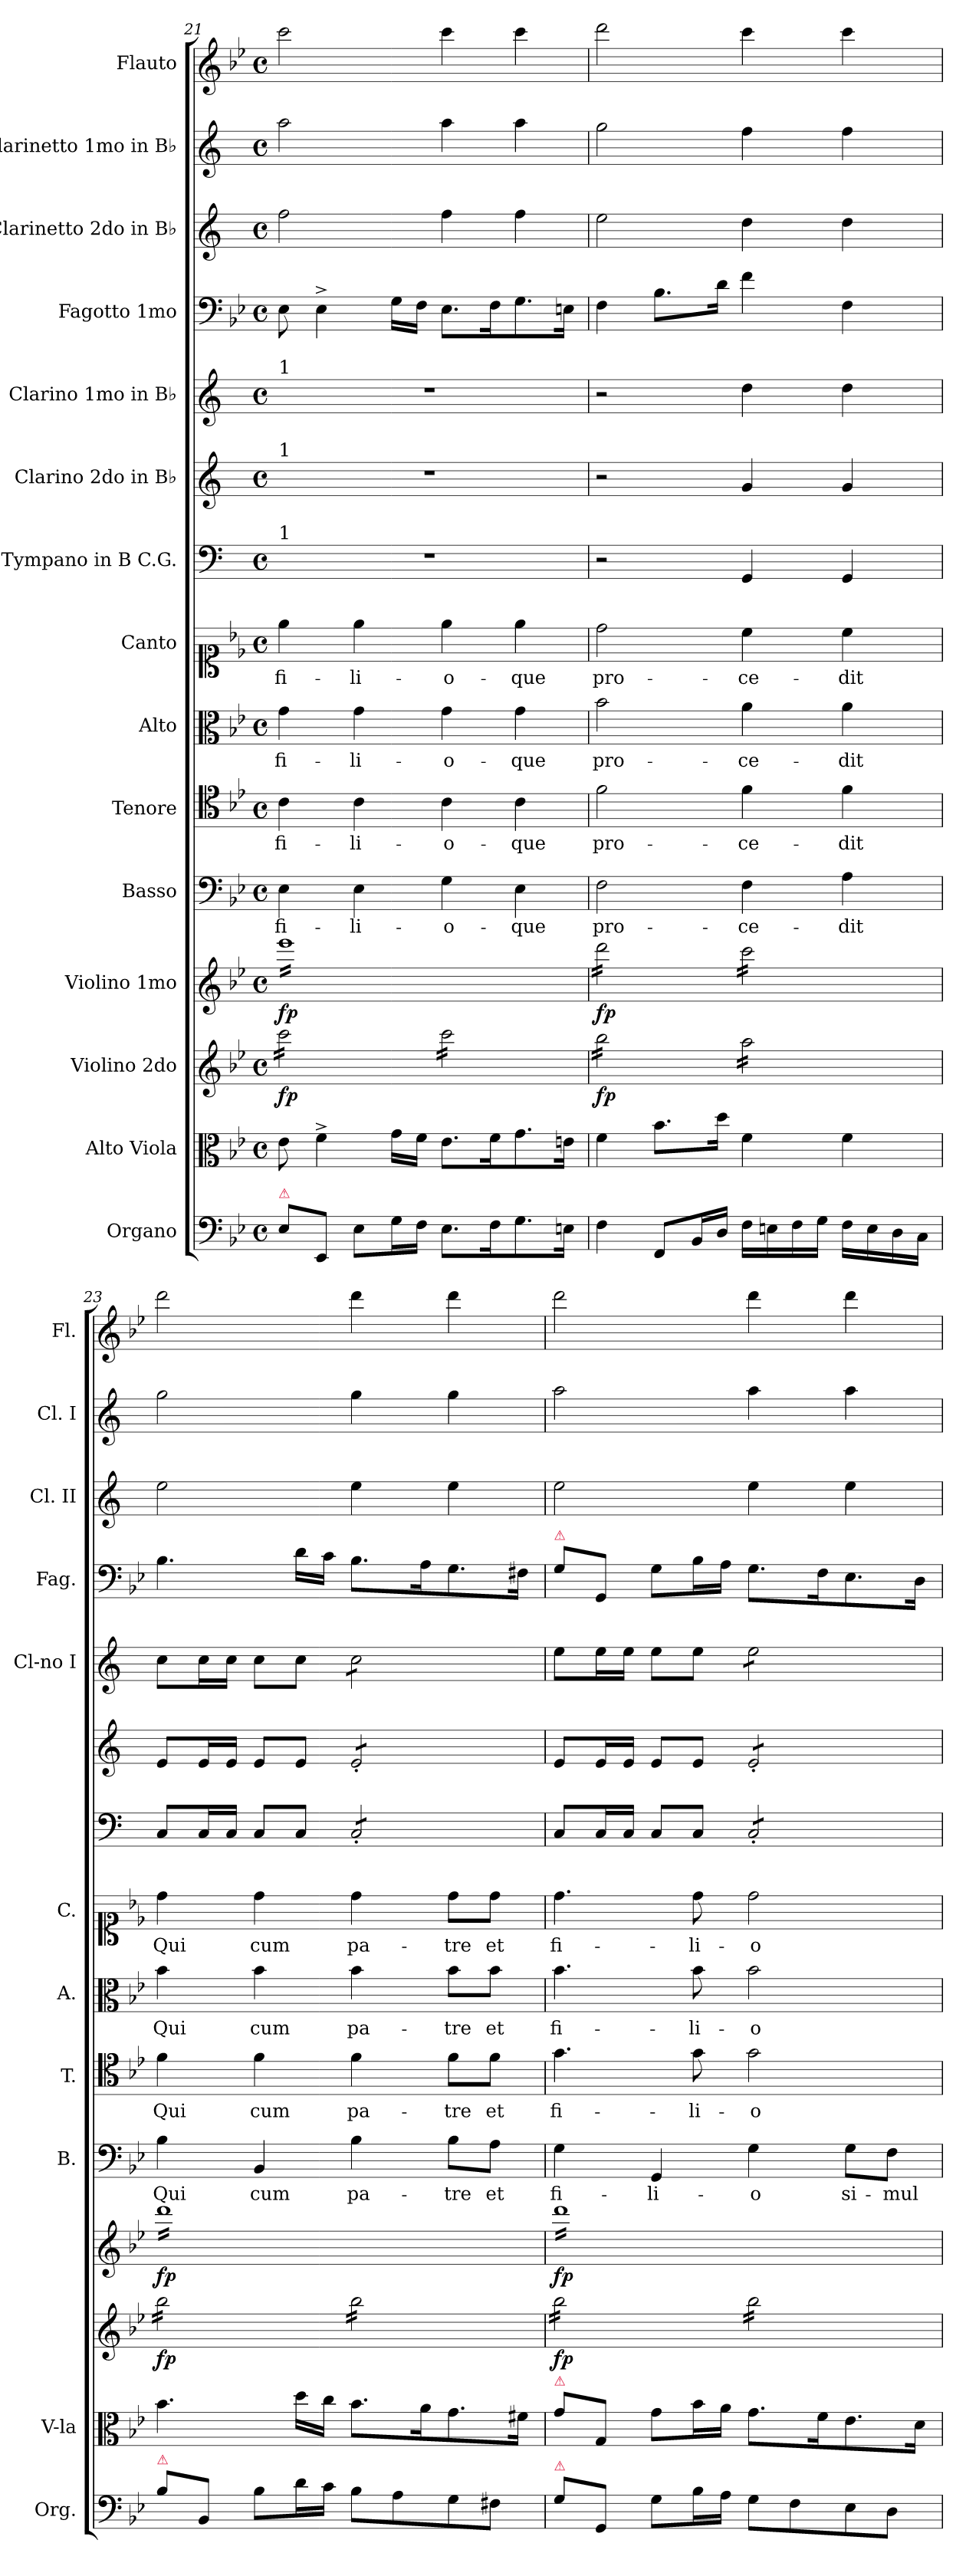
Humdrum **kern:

**kern	**kern	**kern	**dynam	**kern	**dynam	**kern	**text	**kern	**text	**kern	**text	**kern	**text	**kern	**kern	**kern	**kern	**kern	**kern	**kern
*part15	*part14	*part13	*part13	*part12	*part12	*part11	*part11	*part10	*part10	*part9	*part9	*part8	*part8	*part7	*part6	*part5	*part4	*part3	*part2	*part1
*staff15	*staff14	*staff13	*staff13	*staff12	*staff12	*staff11	*staff11	*staff10	*staff10	*staff9	*staff9	*staff8	*staff8	*staff7	*staff6	*staff5	*staff4	*staff3	*staff2	*staff1
*I"Organo	*I"Alto Viola	*I"Violino 2do	*	*I"Violino 1mo	*	*I"Basso	*	*I"Tenore	*	*I"Alto	*	*I"Canto	*	*I"Tympano in B C.G.	*I"Clarino 2do in B♭	*I"Clarino 1mo in B♭	*I"Fagotto 1mo	*I"Clarinetto 2do in B♭	*I"Clarinetto 1mo in B♭	*I"Flauto
*I'Org.	*I'V-la	*	*	*	*	*I'B.	*	*I'T.	*	*I'A.	*	*I'C.	*	*	*	*I'Cl-no I	*I'Fag.	*I'Cl. II	*I'Cl. I	*I'Fl.
*clefF4	*clefC3	*clefG2	*	*clefG2	*	*clefF4	*	*clefC4	*	*clefC3	*	*clefC1	*	*clefF4	*clefG2	*clefG2	*clefF4	*clefG2	*clefG2	*clefG2
*	*	*	*	*	*	*	*	*	*	*	*	*	*	*ITrd1c2	*ITrd1c2	*ITrd1c2	*	*ITrd1c2	*ITrd1c2	*
*k[b-e-]	*k[b-e-]	*k[b-e-]	*	*k[b-e-]	*	*k[b-e-]	*	*k[b-e-]	*	*k[b-e-]	*	*k[b-e-]	*	*k[b-e-]	*k[b-e-]	*k[b-e-]	*k[b-e-]	*k[b-e-]	*k[b-e-]	*k[b-e-]
*B-:	*B-:	*B-:	*	*B-:	*	*B-:	*	*B-:	*	*B-:	*	*B-:	*	*B-:	*B-:	*B-:	*B-:	*B-:	*B-:	*B-:
*M4/4	*M4/4	*M4/4	*	*M4/4	*	*M4/4	*	*M4/4	*	*M4/4	*	*M4/4	*	*M4/4	*M4/4	*M4/4	*M4/4	*M4/4	*M4/4	*M4/4
*met(c)	*met(c)	*met(c)	*	*met(c)	*	*met(c)	*	*met(c)	*	*met(c)	*	*met(c)	*	*met(c)	*met(c)	*met(c)	*met(c)	*met(c)	*met(c)	*met(c)
=21	=21	=21	=21	=21	=21	=21	=21	=21	=21	=21	=21	=21	=21	=21	=21	=21	=21	=21	=21	=21
!	!	!	!	!	!	!	!	!	!	!	!	!	!	!	!	!LO:TX:a:t=1	!	!	!	!
!	!	!	!	!	!	!	!	!	!	!	!	!	!	!	!LO:TX:a:t=1	!	!	!	!	!
!	!	!	!	!	!	!	!	!	!	!	!	!	!	!LO:TX:a:t=1	!	!	!	!	!	!
!LO:TX:a:color=crimson:t=⚠	!	!	!	!	!	!	!	!	!	!	!	!	!	!	!	!	!	!	!	!
!	!	!	!LO:DY:b	!	!LO:DY:b	!	!	!	!	!	!	!	!	!	!	!	!	!	!	!
*	*	*tremolo	*	*	*	*	*	*	*	*	*	*	*	*	*	*	*	*	*	*
*	*	*	*	*tremolo	*	*	*	*	*	*	*	*	*	*	*	*	*	*	*	*
8E-\L	8e-\	16ccc\LL	fp	16eee-LL	fp	4E-\	fi-	4c\	fi-	4g\	fi-	4ee-\	fi-	1r	1r	1r	8E-\	2ee-\	2gg\	2ccc\
.	.	16ccc\	.	16eee-	.	.	.	.	.	.	.	.	.	.	.	.	.	.	.	.
8EE-/J	4f^\	16ccc\	.	16eee-	.	.	.	.	.	.	.	.	.	.	.	.	4E-^\	.	.	.
.	.	16ccc\	.	16eee-	.	.	.	.	.	.	.	.	.	.	.	.	.	.	.	.
8E-\L	.	16ccc\	.	16eee-	.	4E-\	-li-	4c\	-li-	4g\	-li-	4ee-\	-li-	.	.	.	.	.	.	.
.	.	16ccc\	.	16eee-	.	.	.	.	.	.	.	.	.	.	.	.	.	.	.	.
16G\L	16g\LL	16ccc\	.	16eee-	.	.	.	.	.	.	.	.	.	.	.	.	16G\LL	.	.	.
16F\JJ	16f\JJ	16ccc\JJ	.	16eee-	.	.	.	.	.	.	.	.	.	.	.	.	16F\JJ	.	.	.
8.E-\L	8.e-\L	16ccc\LL	.	16eee-	.	4G\	-o-	4c\	-o-	4g\	-o-	4ee-\	-o-	.	.	.	8.E-\L	4ee-\	4gg\	4ccc\
.	.	16ccc\	.	16eee-	.	.	.	.	.	.	.	.	.	.	.	.	.	.	.	.
.	.	16ccc\	.	16eee-	.	.	.	.	.	.	.	.	.	.	.	.	.	.	.	.
16F\K	16f\K	16ccc\	.	16eee-	.	.	.	.	.	.	.	.	.	.	.	.	16F\K	.	.	.
8.G\	8.g\	16ccc\	.	16eee-	.	4E-\	-que	4c\	-que	4g\	-que	4ee-\	-que	.	.	.	8.G\	4ee-\	4gg\	4ccc\
.	.	16ccc\	.	16eee-	.	.	.	.	.	.	.	.	.	.	.	.	.	.	.	.
.	.	16ccc\	.	16eee-	.	.	.	.	.	.	.	.	.	.	.	.	.	.	.	.
16En\Jk	16en\Jk	16ccc\JJ	.	16eee-JJ	.	.	.	.	.	.	.	.	.	.	.	.	16En\Jk	.	.	.
=22	=22	=22	=22	=22	=22	=22	=22	=22	=22	=22	=22	=22	=22	=22	=22	=22	=22	=22	=22	=22
!	!	!	!LO:DY:b	!	!LO:DY:b	!	!	!	!	!	!	!	!	!	!	!	!	!	!	!
4F\	4f\	16bb-\LL	fp	16ddd\LL	fp	2F\	pro-	2f\	pro-	2b-\	pro-	2dd\	pro-	2r	2r	2r	4F\	2dd\	2ff\	2ddd\
.	.	16bb-\	.	16ddd\	.	.	.	.	.	.	.	.	.	.	.	.	.	.	.	.
.	.	16bb-\	.	16ddd\	.	.	.	.	.	.	.	.	.	.	.	.	.	.	.	.
.	.	16bb-\	.	16ddd\	.	.	.	.	.	.	.	.	.	.	.	.	.	.	.	.
8FF/L	8.b-\L	16bb-\	.	16ddd\	.	.	.	.	.	.	.	.	.	.	.	.	8.B-\L	.	.	.
.	.	16bb-\	.	16ddd\	.	.	.	.	.	.	.	.	.	.	.	.	.	.	.	.
16BB-/L	.	16bb-\	.	16ddd\	.	.	.	.	.	.	.	.	.	.	.	.	.	.	.	.
16D/JJ	16dd\Jk	16bb-\JJ	.	16ddd\JJ	.	.	.	.	.	.	.	.	.	.	.	.	16d\Jk	.	.	.
16F\LL	4f\	16aa\LL	.	16ccc\LL	.	4F\	-ce-	4f\	-ce-	4a\	-ce-	4cc\	-ce-	4FF/	4f/	4cc\	4f\	4cc\	4ee-\	4ccc\
16En\	.	16aa\	.	16ccc\	.	.	.	.	.	.	.	.	.	.	.	.	.	.	.	.
16F\	.	16aa\	.	16ccc\	.	.	.	.	.	.	.	.	.	.	.	.	.	.	.	.
16G\JJ	.	16aa\	.	16ccc\	.	.	.	.	.	.	.	.	.	.	.	.	.	.	.	.
16F\LL	4f\	16aa\	.	16ccc\	.	4A\	-dit	4f\	-dit	4a\	-dit	4cc\	-dit	4FF/	4f/	4cc\	4F\	4cc\	4ee-\	4ccc\
16E\	.	16aa\	.	16ccc\	.	.	.	.	.	.	.	.	.	.	.	.	.	.	.	.
16D\	.	16aa\	.	16ccc\	.	.	.	.	.	.	.	.	.	.	.	.	.	.	.	.
16C\JJ	.	16aa\JJ	.	16ccc\JJ	.	.	.	.	.	.	.	.	.	.	.	.	.	.	.	.
=23	=23	=23	=23	=23	=23	=23	=23	=23	=23	=23	=23	=23	=23	=23	=23	=23	=23	=23	=23	=23
!LO:TX:a:color=crimson:t=⚠	!	!	!	!	!	!	!	!	!	!	!	!	!	!	!	!	!	!	!	!
!	!	!	!LO:DY:b	!	!LO:DY:b	!	!	!	!	!	!	!	!	!	!	!	!	!	!	!
8B-\L	4.b-\	16bb-\LL	fp	16dddLL	fp	4B-\	Qui	4f\	Qui	4b-\	Qui	4dd\	Qui	8BB-/L	8d/L	8b-\L	4.B-\	2dd\	2ff\	2ddd\
.	.	16bb-\	.	16ddd	.	.	.	.	.	.	.	.	.	.	.	.	.	.	.	.
8BB-/J	.	16bb-\	.	16ddd	.	.	.	.	.	.	.	.	.	16BB-/L	16d/L	16b-\L	.	.	.	.
.	.	16bb-\	.	16ddd	.	.	.	.	.	.	.	.	.	16BB-/JJ	16d/JJ	16b-\JJ	.	.	.	.
8B-\L	.	16bb-\	.	16ddd	.	4BB-/	cum	4f\	cum	4b-\	cum	4dd\	cum	8BB-/L	8d/L	8b-\L	.	.	.	.
.	.	16bb-\	.	16ddd	.	.	.	.	.	.	.	.	.	.	.	.	.	.	.	.
16d\L	16dd\LL	16bb-\	.	16ddd	.	.	.	.	.	.	.	.	.	8BB-/J	8d/J	8b-\J	16d\LL	.	.	.
16c\JJ	16cc\JJ	16bb-\JJ	.	16ddd	.	.	.	.	.	.	.	.	.	.	.	.	16c\JJ	.	.	.
!	!	!	!	!	!	!	!	!	!	!	!	!	!	!	!LO:TX:a:color=crimson:t=⚠	!	!	!	!	!
!	!	!	!	!	!	!	!	!	!	!	!	!	!	!LO:TX:a:color=crimson:t=⚠	!	!	!	!	!	!
*	*	*	*	*	*	*	*	*	*	*	*	*	*	*tremolo	*	*	*	*	*	*
*	*	*	*	*	*	*	*	*	*	*	*	*	*	*	*tremolo	*	*	*	*	*
*	*	*	*	*	*	*	*	*	*	*	*	*	*	*	*	*tremolo	*	*	*	*
8B-\L	8.b-\L	16bb-\LL	.	16ddd	.	4B-\	pa-	4f\	pa-	4b-\	pa-	4dd\	pa-	8BB-'/L	8d'/L	8b-\L	8.B-\L	4dd\	4ff\	4ddd\
.	.	16bb-\	.	16ddd	.	.	.	.	.	.	.	.	.	.	.	.	.	.	.	.
8A\	.	16bb-\	.	16ddd	.	.	.	.	.	.	.	.	.	8BB-'/	8d'/	8b-\	.	.	.	.
.	16a\K	16bb-\	.	16ddd	.	.	.	.	.	.	.	.	.	.	.	.	16A\K	.	.	.
8G\	8.g\	16bb-\	.	16ddd	.	8B-\L	-tre	8f\L	-tre	8b-\L	-tre	8dd\L	-tre	8BB-'/	8d'/	8b-\	8.G\	4dd\	4ff\	4ddd\
.	.	16bb-\	.	16ddd	.	.	.	.	.	.	.	.	.	.	.	.	.	.	.	.
8F#X\J	.	16bb-\	.	16ddd	.	8A\J	et	8f\J	et	8b-\J	et	8dd\J	et	8BB-'/J	8d'/J	8b-\J	.	.	.	.
*	*	*	*	*	*	*	*	*	*	*	*	*	*	*	*	*Xtremolo	*	*	*	*
*	*	*	*	*	*	*	*	*	*	*	*	*	*	*	*Xtremolo	*	*	*	*	*
*	*	*	*	*	*	*	*	*	*	*	*	*	*	*Xtremolo	*	*	*	*	*	*
.	16f#X\Jk	16bb-\JJ	.	16dddJJ	.	.	.	.	.	.	.	.	.	.	.	.	16F#X\Jk	.	.	.
=24	=24	=24	=24	=24	=24	=24	=24	=24	=24	=24	=24	=24	=24	=24	=24	=24	=24	=24	=24	=24
!	!	!	!	!	!	!	!	!	!	!	!	!	!	!	!	!	!LO:TX:a:color=crimson:t=⚠	!	!	!
!	!LO:TX:a:color=crimson:t=⚠	!	!	!	!	!	!	!	!	!	!	!	!	!	!	!	!	!	!	!
!LO:TX:a:color=crimson:t=⚠	!	!	!	!	!	!	!	!	!	!	!	!	!	!	!	!	!	!	!	!
!	!	!	!LO:DY:b	!	!LO:DY:b	!	!	!	!	!	!	!	!	!	!	!	!	!	!	!
8G\L	8g\L	16bb-\LL	fp	16dddLL	fp	4G\	fi-	4.g\	fi-	4.b-\	fi-	4.dd\	fi-	8BB-/L	8d/L	8dd\L	8G\L	2dd\	2gg\	2ddd\
.	.	16bb-\	.	16ddd	.	.	.	.	.	.	.	.	.	.	.	.	.	.	.	.
8GG/J	8G/J	16bb-\	.	16ddd	.	.	.	.	.	.	.	.	.	16BB-/L	16d/L	16dd\L	8GG/J	.	.	.
.	.	16bb-\	.	16ddd	.	.	.	.	.	.	.	.	.	16BB-/JJ	16d/JJ	16dd\JJ	.	.	.	.
8G\L	8g\L	16bb-\	.	16ddd	.	4GG/	-li-	.	.	.	.	.	.	8BB-/L	8d/L	8dd\L	8G\L	.	.	.
.	.	16bb-\	.	16ddd	.	.	.	.	.	.	.	.	.	.	.	.	.	.	.	.
16B-\L	16b-\L	16bb-\	.	16ddd	.	.	.	8g\	-li-	8b-\	-li-	8dd\	-li-	8BB-/J	8d/J	8dd\J	16B-\L	.	.	.
16A\JJ	16a\JJ	16bb-\JJ	.	16ddd	.	.	.	.	.	.	.	.	.	.	.	.	16A\JJ	.	.	.
!	!	!	!	!	!	!	!	!	!	!	!	!	!	!	!LO:TX:a:color=crimson:t=⚠	!	!	!	!	!
!	!	!	!	!	!	!	!	!	!	!	!	!	!	!LO:TX:a:color=crimson:t=⚠	!	!	!	!	!	!
*	*	*	*	*	*	*	*	*	*	*	*	*	*	*tremolo	*	*	*	*	*	*
*	*	*	*	*	*	*	*	*	*	*	*	*	*	*	*tremolo	*	*	*	*	*
*	*	*	*	*	*	*	*	*	*	*	*	*	*	*	*	*tremolo	*	*	*	*
8G\L	8.g\L	16bb-\LL	.	16ddd	.	4G\	-o	2g\	-o	2b-\	-o	2dd\	-o	8BB-'/L	8d'/L	8dd\L	8.G\L	4dd\	4gg\	4ddd\
.	.	16bb-\	.	16ddd	.	.	.	.	.	.	.	.	.	.	.	.	.	.	.	.
8F\	.	16bb-\	.	16ddd	.	.	.	.	.	.	.	.	.	8BB-'/	8d'/	8dd\	.	.	.	.
.	16f\K	16bb-\	.	16ddd	.	.	.	.	.	.	.	.	.	.	.	.	16F\K	.	.	.
8E-\	8.e-\	16bb-\	.	16ddd	.	8G\L	si-	.	.	.	.	.	.	8BB-'/	8d'/	8dd\	8.E-\	4dd\	4gg\	4ddd\
.	.	16bb-\	.	16ddd	.	.	.	.	.	.	.	.	.	.	.	.	.	.	.	.
8D\J	.	16bb-\	.	16ddd	.	8F\J	-mul	.	.	.	.	.	.	8BB-'/J	8d'/J	8dd\J	.	.	.	.
*	*	*	*	*	*	*	*	*	*	*	*	*	*	*	*	*Xtremolo	*	*	*	*
*	*	*	*	*	*	*	*	*	*	*	*	*	*	*	*Xtremolo	*	*	*	*	*
*	*	*	*	*	*	*	*	*	*	*	*	*	*	*Xtremolo	*	*	*	*	*	*
.	16d\Jk	16bb-\JJ	.	16dddJJ	.	.	.	.	.	.	.	.	.	.	.	.	16D\Jk	.	.	.
*	*	*	*	*Xtremolo	*	*	*	*	*	*	*	*	*	*	*	*	*	*	*	*
*	*	*Xtremolo	*	*	*	*	*	*	*	*	*	*	*	*	*	*	*	*	*	*
=	=	=	=	=	=	=	=	=	=	=	=	=	=	=	=	=	=	=	=	=
*-	*-	*-	*-	*-	*-	*-	*-	*-	*-	*-	*-	*-	*-	*-	*-	*-	*-	*-	*-	*-
